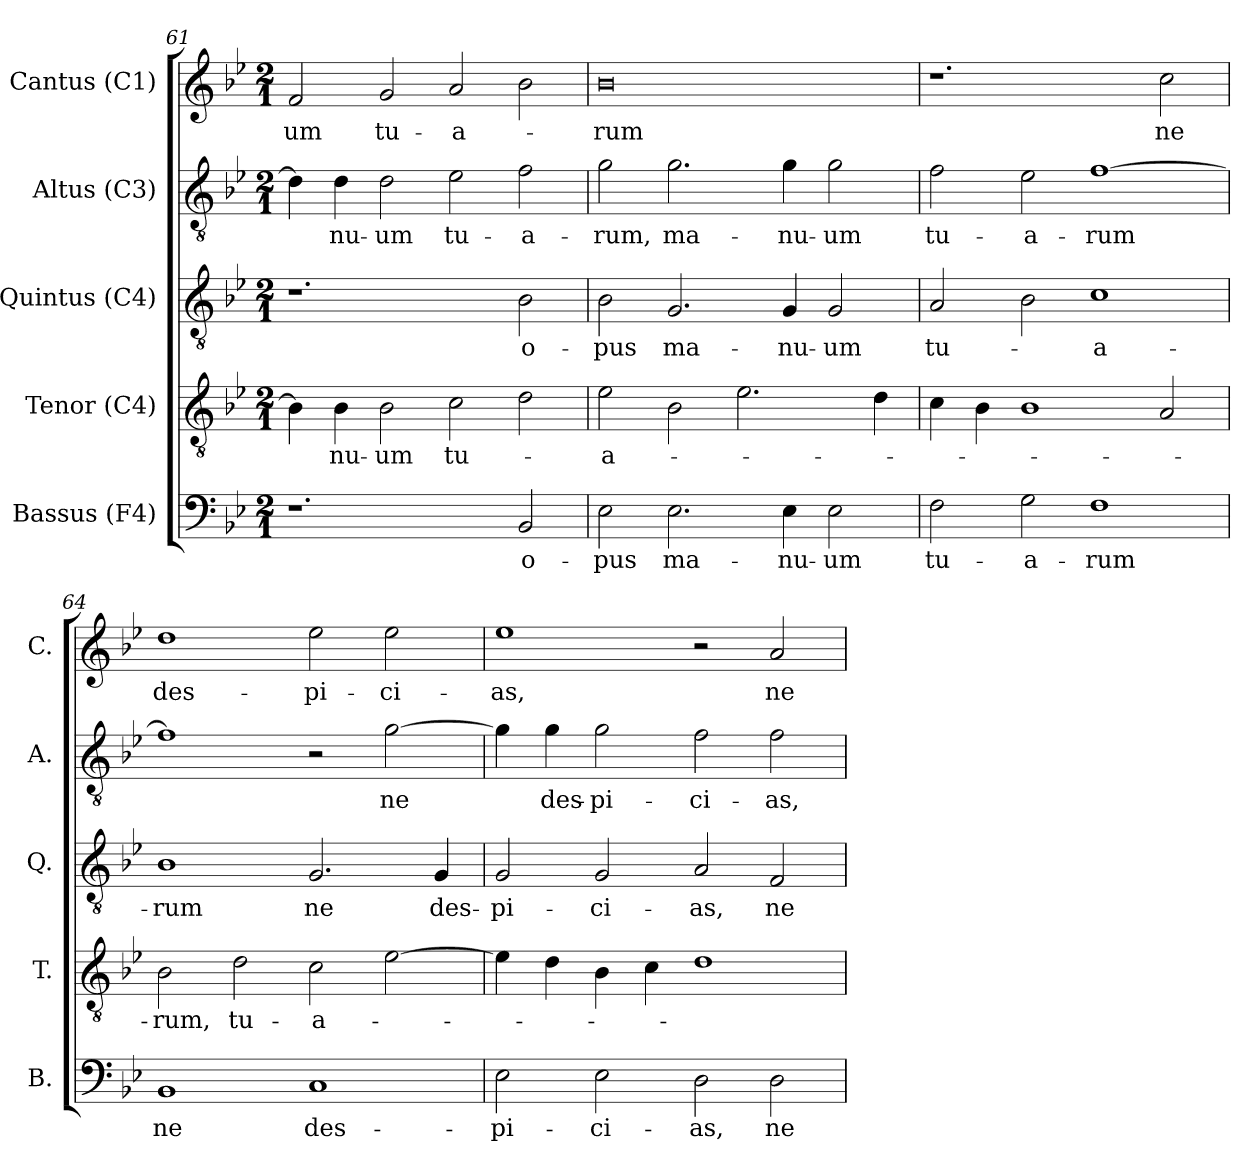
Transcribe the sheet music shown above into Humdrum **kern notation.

**kern	**text	**kern	**text	**kern	**text	**kern	**text	**kern	**text
*part5	*part5	*part4	*part4	*part3	*part3	*part2	*part2	*part1	*part1
*staff5	*staff5	*staff4	*staff4	*staff3	*staff3	*staff2	*staff2	*staff1	*staff1
*I"Bassus (F4)	*	*I"Tenor (C4)	*	*I"Quintus (C4)	*	*I"Altus (C3)	*	*I"Cantus (C1)	*
*I'B.	*	*I'T.	*	*I'Q.	*	*I'A.	*	*I'C.	*
*clefF4	*	*clefGv2	*	*clefGv2	*	*clefGv2	*	*clefG2	*
*	*	*	*	*ITrd7c12	*	*ITrd7c12	*	*	*
*k[b-e-]	*	*k[b-e-]	*	*k[b-e-]	*	*k[b-e-]	*	*k[b-e-]	*
*B-:	*	*B-:	*	*B-:	*	*B-:	*	*B-:	*
*M2/1	*	*M2/1	*	*M2/1	*	*M2/1	*	*M2/1	*
=61	=61	=61	=61	=61	=61	=61	=61	=61	=61
!	!	!	!	!	!	!	!	!	!LO:LY:b:color=#000000
1.r	.	4B-i\]	.	1.r	.	4Di\]	.	2fi/	-um
!	!	!	!LO:LY:b:color=#000000	!	!	!	!	!	!
!	!	!	!	!	!	!	!LO:LY:b:color=#000000	!	!
.	.	4B-i\	-nu-	.	.	4Di\	-nu-	.	.
!	!	!	!LO:LY:b:color=#000000	!	!	!	!	!	!
!	!	!	!	!	!	!	!LO:LY:b:color=#000000	!	!
!	!	!	!	!	!	!	!	!	!LO:LY:b:color=#000000
.	.	2B-i\	-um	.	.	2Di\	-um	2gi/	tu-
!	!	!	!LO:LY:b:color=#000000	!	!	!	!	!	!
!	!	!	!	!	!	!	!LO:LY:b:color=#000000	!	!
!	!	!	!	!	!	!	!	!	!LO:LY:b:color=#000000
.	.	2ci\	tu-	.	.	2E-i\	tu-	2ai/	-a-
!	!LO:LY:b:color=#000000	!	!	!	!	!	!	!	!
!	!	!	!	!	!LO:LY:b:color=#000000	!	!	!	!
!	!	!	!	!	!	!	!LO:LY:b:color=#000000	!	!
2BB-i/	o-	2di\	.	2BB-i\	o-	2Fi\	-a-	2b-i\	.
=62	=62	=62	=62	=62	=62	=62	=62	=62	=62
!	!LO:LY:b:color=#000000	!	!	!	!	!	!	!	!
!	!	!	!LO:LY:b:color=#000000	!	!	!	!	!	!
!	!	!	!	!	!LO:LY:b:color=#000000	!	!	!	!
!	!	!	!	!	!	!	!LO:LY:b:color=#000000	!	!
!	!	!	!	!	!	!	!	!	!LO:LY:b:color=#000000
2E-i\	-pus	2e-i\	-a-	2BB-i\	-pus	2Gi\	-rum,	0b-i	-rum
!	!LO:LY:b:color=#000000	!	!	!	!	!	!	!	!
!	!	!	!	!	!LO:LY:b:color=#000000	!	!	!	!
!	!	!	!	!	!	!	!LO:LY:b:color=#000000	!	!
2.E-i\	ma-	2B-i\	.	2.GGi/	ma-	2.Gi\	ma-	.	.
.	.	2.e-i\	.	.	.	.	.	.	.
!	!LO:LY:b:color=#000000	!	!	!	!	!	!	!	!
!	!	!	!	!	!LO:LY:b:color=#000000	!	!	!	!
!	!	!	!	!	!	!	!LO:LY:b:color=#000000	!	!
4E-i\	-nu-	.	.	4GGi/	-nu-	4Gi\	-nu-	.	.
!	!LO:LY:b:color=#000000	!	!	!	!	!	!	!	!
!	!	!	!	!	!LO:LY:b:color=#000000	!	!	!	!
!	!	!	!	!	!	!	!LO:LY:b:color=#000000	!	!
2E-i\	-um	.	.	2GGi/	-um	2Gi\	-um	.	.
.	.	4di\	.	.	.	.	.	.	.
=63	=63	=63	=63	=63	=63	=63	=63	=63	=63
!	!LO:LY:b:color=#000000	!	!	!	!	!	!	!	!
!	!	!	!	!	!LO:LY:b:color=#000000	!	!	!	!
!	!	!	!	!	!	!	!LO:LY:b:color=#000000	!	!
2Fi\	tu-	4ci\	.	2AAi/	tu-	2Fi\	tu-	1.r	.
.	.	4B-i\	.	.	.	.	.	.	.
!	!LO:LY:b:color=#000000	!	!	!	!	!	!	!	!
!	!	!	!	!	!	!	!LO:LY:b:color=#000000	!	!
2Gi\	-a-	1B-i	.	2BB-i\	.	2E-i\	-a-	.	.
!	!LO:LY:b:color=#000000	!	!	!	!	!	!	!	!
!	!	!	!	!	!LO:LY:b:color=#000000	!	!	!	!
!	!	!	!	!	!	!	!LO:LY:b:color=#000000	!	!
1Fi	-rum	.	.	1Ci	-a-	[1Fi	-rum	.	.
!	!	!	!	!	!	!	!	!	!LO:LY:b:color=#000000
.	.	2Ai/	.	.	.	.	.	2cci\	ne
=64	=64	=64	=64	=64	=64	=64	=64	=64	=64
!	!LO:LY:b:color=#000000	!	!	!	!	!	!	!	!
!	!	!	!LO:LY:b:color=#000000	!	!	!	!	!	!
!	!	!	!	!	!LO:LY:b:color=#000000	!	!	!	!
!	!	!	!	!	!	!	!	!	!LO:LY:b:color=#000000
1BB-i	ne	2B-i\	-rum,	1BB-i	-rum	1Fi]	.	1ddi	des-
!	!	!	!LO:LY:b:color=#000000	!	!	!	!	!	!
.	.	2di\	tu-	.	.	.	.	.	.
!	!LO:LY:b:color=#000000	!	!	!	!	!	!	!	!
!	!	!	!LO:LY:b:color=#000000	!	!	!	!	!	!
!	!	!	!	!	!LO:LY:b:color=#000000	!	!	!	!
!	!	!	!	!	!	!	!	!	!LO:LY:b:color=#000000
1Ci	des-	2ci\	-a-	2.GGi/	ne	2r	.	2ee-i\	-pi-
!	!	!	!	!	!	!	!LO:LY:b:color=#000000	!	!
!	!	!	!	!	!	!	!	!	!LO:LY:b:color=#000000
.	.	[2e-i\	.	.	.	[2Gi\	ne	2ee-i\	-ci-
!	!	!	!	!	!LO:LY:b:color=#000000	!	!	!	!
.	.	.	.	4GGi/	des-	.	.	.	.
!!LO:LB:g=z
=65	=65	=65	=65	=65	=65	=65	=65	=65	=65
!	!LO:LY:b:color=#000000	!	!	!	!	!	!	!	!
!	!	!	!	!	!LO:LY:b:color=#000000	!	!	!	!
!	!	!	!	!	!	!	!	!	!LO:LY:b:color=#000000
2E-i\	-pi-	4e-i\]	.	2GGi/	-pi-	4Gi\]	.	1ee-i	-as,
!	!	!	!	!	!	!	!LO:LY:b:color=#000000	!	!
.	.	4di\	.	.	.	4Gi\	des-	.	.
!	!LO:LY:b:color=#000000	!	!	!	!	!	!	!	!
!	!	!	!	!	!LO:LY:b:color=#000000	!	!	!	!
!	!	!	!	!	!	!	!LO:LY:b:color=#000000	!	!
2E-i\	-ci-	4B-i\	.	2GGi/	-ci-	2Gi\	-pi-	.	.
.	.	4ci\	.	.	.	.	.	.	.
!	!LO:LY:b:color=#000000	!	!	!	!	!	!	!	!
!	!	!	!	!	!LO:LY:b:color=#000000	!	!	!	!
!	!	!	!	!	!	!	!LO:LY:b:color=#000000	!	!
2Di\	-as,	1di	.	2AAi/	-as,	2Fi\	-ci-	2r	.
!	!LO:LY:b:color=#000000	!	!	!	!	!	!	!	!
!	!	!	!	!	!LO:LY:b:color=#000000	!	!	!	!
!	!	!	!	!	!	!	!LO:LY:b:color=#000000	!	!
!	!	!	!	!	!	!	!	!	!LO:LY:b:color=#000000
2Di\	ne	.	.	2FFi/	ne	2Fi\	-as,	2ai/	ne
=	=	=	=	=	=	=	=	=	=
*-	*-	*-	*-	*-	*-	*-	*-	*-	*-
